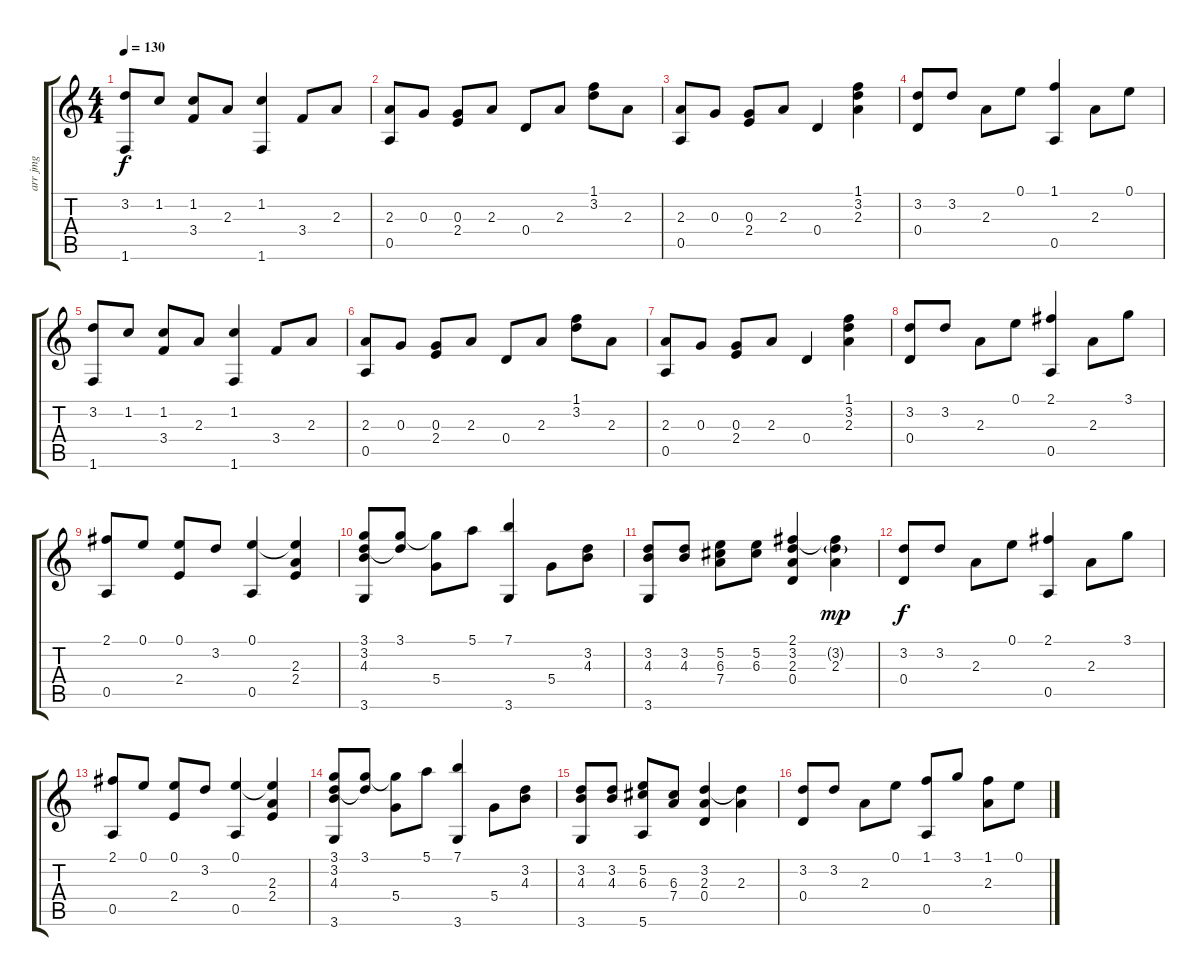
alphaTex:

\track ("arr jmg" "arr jmg") {instrument acousticguitarnylon}
\staff {score tabs}
\tuning (E4 B3 G3 D3 A2 E2) {hide}
\ts (4 4)
\tempo 130
\clef g2
\ks c
(3.2 1.6).8{dy f} 1.2.8 (1.2 3.4).8 2.3.8 (1.2 1.6).4 3.4.8 2.3.8 |
(2.3 0.5).8 0.3.8 (0.3 2.4).8 2.3.8 0.4.8 2.3.8 (1.1 3.2).8 2.3.8 |
(2.3 0.5).8 0.3.8 (0.3 2.4).8 2.3.8 0.4.4 (1.1 3.2 2.3).4 |
(3.2 0.4).8 3.2.8 2.3.8 0.1.8 (1.1 0.5).4 2.3.8 0.1.8 |
(3.2 1.6).8 1.2.8 (1.2 3.4).8 2.3.8 (1.2 1.6).4 3.4.8 2.3.8 |
(2.3 0.5).8 0.3.8 (0.3 2.4).8 2.3.8 0.4.8 2.3.8 (1.1 3.2).8 2.3.8 |
(2.3 0.5).8 0.3.8 (0.3 2.4).8 2.3.8 0.4.4 (1.1 3.2 2.3).4 |
(3.2 0.4).8 3.2.8 2.3.8 0.1.8 (2.1 0.5).4 2.3.8 3.1.8 |
(2.1 0.5).8 0.1.8 (0.1 2.4).8 3.2.8 (0.1 0.5).4 (0.1{t} 2.3 2.4).4 |
(3.1 3.2 4.3 3.6).8 (3.1 3.2{t}).8 (3.1{t} 5.4).8 5.1.8 (7.1 3.6).4 5.4.8 (3.2 4.3).8 |
(3.2 4.3 3.6).8 (3.2 4.3).8 (5.2 6.3 7.4).8 (5.2 6.3).8 (2.1 3.2 2.3 0.4).4 (2.1{t} 3.2{g} 2.3).4{dy mp} |
(3.2 0.4).8{dy f} 3.2.8 2.3.8 0.1.8 (2.1 0.5).4 2.3.8 3.1.8 |
(2.1 0.5).8 0.1.8 (0.1 2.4).8 3.2.8 (0.1 0.5).4 (0.1{t} 2.3 2.4).4 |
(3.1 3.2 4.3 3.6).8 (3.1 3.2{t}).8 (3.1{t} 5.4).8 5.1.8 (7.1 3.6).4 5.4.8 (3.2 4.3).8 |
(3.2 4.3 3.6).8 (3.2 4.3).8 (5.2 6.3 5.6).8 (6.3 7.4).8 (3.2 2.3 0.4).4 (3.2{t} 2.3).4 |
(3.2 0.4).8 3.2.8 2.3.8 0.1.8 (1.1 0.5).8 3.1.8 (1.1 2.3).8 0.1.8
